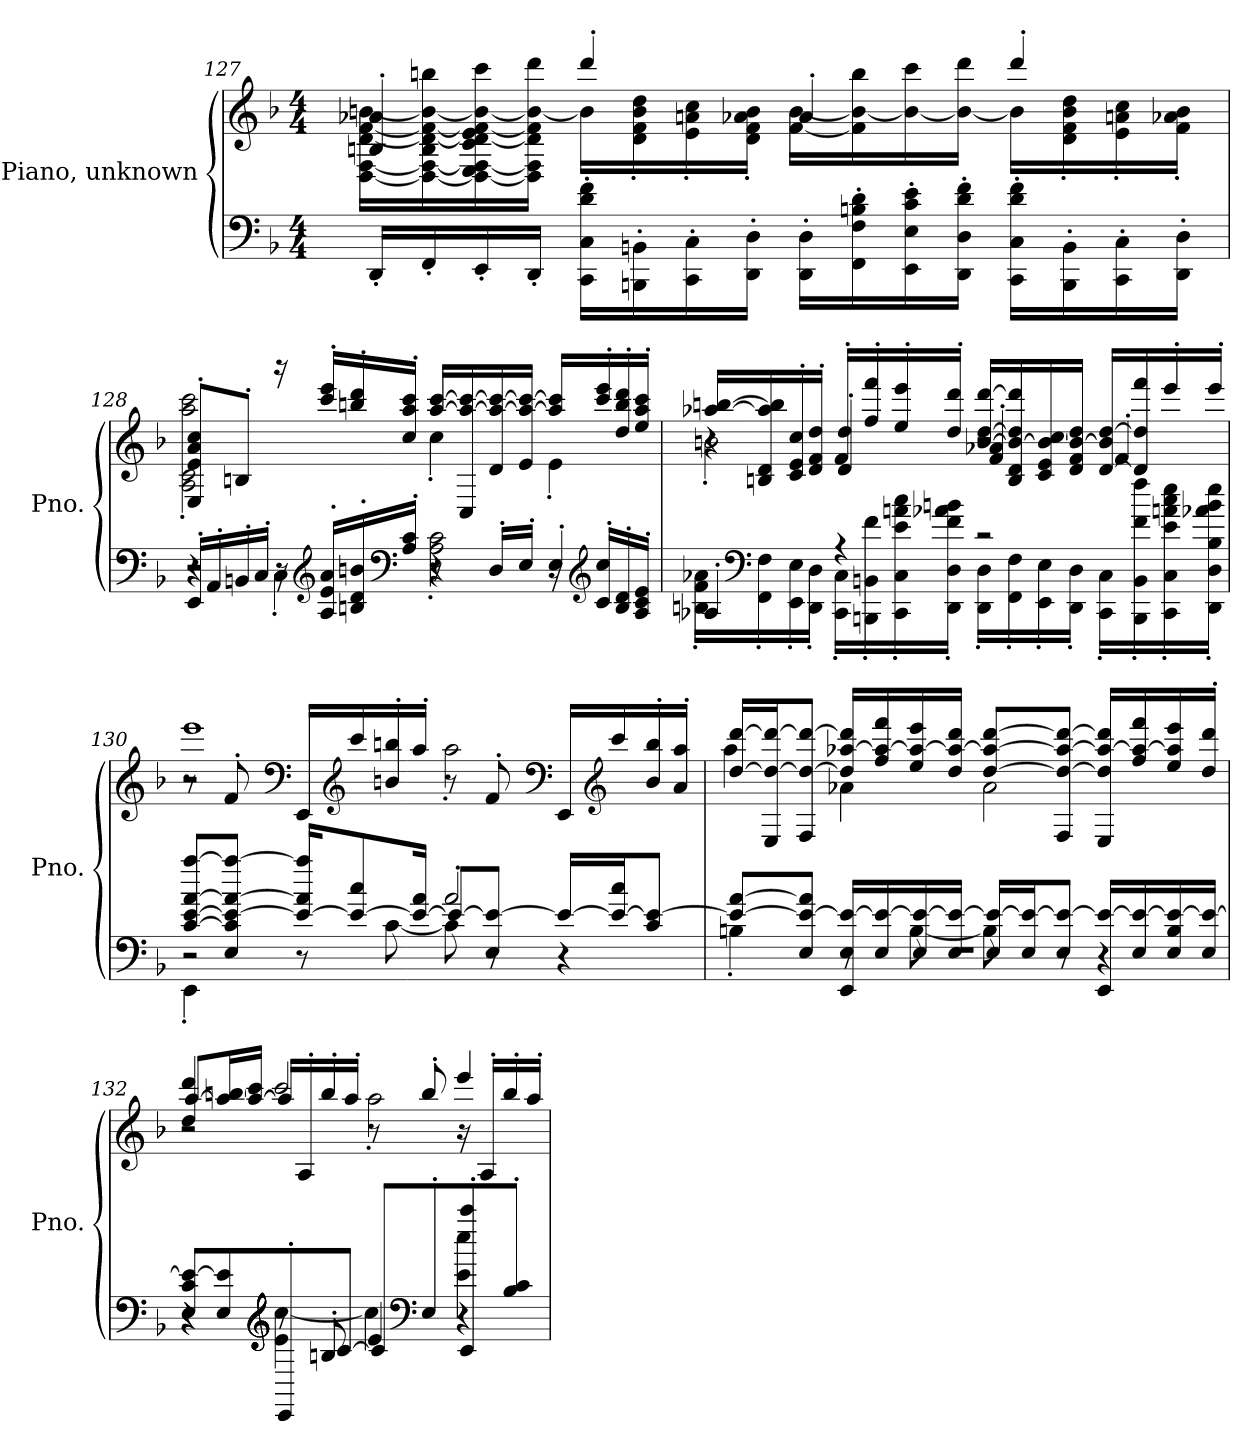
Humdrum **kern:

**kern	**kern
*part1	*part1
*staff2	*staff1
*I"Piano, unknown	*
*I'Pno.	*
!!LO:LB:g=z
*clefF4	*clefG2
*k[b-]	*k[b-]
*M4/4	*M4/4
=127	=127
*	*^
16DD'/LL	4Bn/' 4a-X/'	[16D\ [16F\ [16d\ [16f\ [16bn\LL
16FF'/	.	16D\_ 16F\_ 16B\ 16d\_ 16f\_ 16b\_ 16bbn\
16EE'/	.	16D\_ 16E\ 16F\_ 16c\ 16d\_ 16e\ 16f\_ 16b\_ 16ccc\
16DD'/JJ	.	16D\] 16F\] 16d\] 16f\] 16b\_ 16ddd\JJ
16CC\' 16C\' 16d\' 16f\'LL	4ddd'/	16b\LL]
16BBBn\' 16BBn\'	.	16d\' 16f\' 16b\' 16dd\'
16CC\' 16C\'	.	16e\' 16an\' 16cc\'
16DD\' 16D\'JJ	.	16d\' 16f\' 16a-X\' 16b\'JJ
16DD\' 16D\'LL	4a-'/	[16f\ [16b\LL
16FF\' 16F\' 16Bn\' 16d\'	.	16f\] 16b\_ 16bb\
16EE\' 16E\' 16c\' 16e\'	.	16b\_ 16ccc\
16DD\' 16D\' 16d\' 16f\'JJ	.	16b\_ 16ddd\JJ
16CC\' 16C\' 16d\' 16f\'LL	4ddd'/	16b\LL]
16BBB\' 16BB\'	.	16d\' 16f\' 16b\' 16dd\'
16CC\' 16C\'	.	16e\' 16an\' 16cc\'
16DD\' 16D\'JJ	.	16f\' 16a-X\' 16b\'JJ
!!LO:LB:g=z	!!
=128	=128	=128
*^	*	*
*	*^	*	*
16EE'/LL	4r	2r	8E/' 8e/' 8a/' 8cc/'L	2A\' 2c\' 2aa\' 2ccc\'
16AA'/	.	.	.	.
16BBn'/	.	.	8Bn'/J	.
16C'/JJ	.	.	.	.
16r	4C'\	.	16r	.
*clefG2	*	*	*	*
16A/' 16e/' 16a/'LL	.	.	16ccc/' 16eee/'LL	.
16Bn/' 16d/' 16bn/'	.	.	16bbn/' 16ddd/'	.
*clefF4	*	*	*	*
16A/' 16c/'JJ	.	.	16cc/' 16aa/' 16ccc/'JJ	.
8r	2A\' 2c\'	4r	[16aa/ [16ccc/LL	4cc'\
.	.	.	16C/ 16aa/_ 16ccc/_	.
16D'/LL	.	.	16d/ 16aa/_ 16ccc/_	.
16E'/JJ	.	.	16e/ 16aa/_ 16ccc/_JJ	.
16r	.	4E'/	16aa/] 16ccc/]LL	4e'\
*clefG2	*	*	*	*
16c/' 16cc/'LL	.	.	16ccc/' 16eee/'	.
16B/' 16d/'	.	.	16dd/' 16bb/' 16ddd/'	.
16A/' 16c/' 16e/'JJ	.	.	16ee/' 16aa/' 16ccc/'JJ	.
*	*v	*v	*	*
!!LO:LB:g=z
=129	=129	=129	=129
*	*	*	*^
4A-X'/	16Bn\' 16f\' 16a-X\'LL	[16aa-X/ [16bbn/LL	2bn'\	4r
*clefF4	*	*	*	*
.	16FF\' 16F\'	16Bn/ 16d/ 16aa-/] 16bb/]	.	.
.	16EE\' 16E\'	16c/' 16e/' 16cc/'	.	.
.	16DD\' 16D\'JJ	16d/' 16f/' 16dd/'JJ	.	.
4r	16CC\' 16C\'LL	16f'/LL	.	4d/' 4dd/'
.	16BBBn\' 16BBn\' 16f\'	16ff/' 16fff/'	.	.
.	16CC\' 16C\' 16e\' 16an\' 16cc\'	16ee/' 16eee/'	.	.
.	16DD\' 16D\' 16f\' 16a-X\' 16bn\'JJ	16dd/' 16ddd/'JJ	.	.
2r	16DD\' 16D\'LL	[16b/ [16dd/ [16ddd/LL	2r	4f/' 4a-X/'
.	16FF\' 16F\'	16B/ 16d/ 16b/_ 16dd/] 16ddd/]	.	.
.	16EE\' 16E\'	16c/ 16e/ 16b/_ 16cc/	.	.
.	16DD\' 16D\'JJ	16d/ 16f/ 16b/_ 16dd/JJ	.	.
.	16CC\' 16C\'LL	[16d/ 16b/] [16dd/LL	.	4f'/
.	16BBB\' 16BB\' 16f\' 16ff\'	16d/] 16dd/] 16fff/	.	.
.	16CC\' 16C\' 16e\' 16an\' 16cc\' 16ee\'	16eee'/	.	.
.	16DD\' 16D\' 16B\' 16a-X\' 16b\' 16ee\'JJ	16eee'/JJ	.	.
!!LO:LB:g=z	!!	!!
=130	=130	=130	=130	=130
*	*^	*	*	*
2r	4EE'\	[8c/ [8e/ [8a/ [8aa/L	1eee	2r	8r
.	.	8E/ 8c/] 8e/_ 8a/_ 8aa/_J	.	.	8f'/
*	*	*	*clefF4	*	*
.	8r	16e/_ 16a/] 16aa/]KL	.	.	16EE/LL
*	*	*	*clefG2	*	*
.	.	8e/_ 8cc/	.	.	16ccc/
.	[8c\	.	.	.	16bn/' 16bbn/'
.	.	16e/_ 16a/Jk	.	.	16aa'/JJ
2a'/	8c\]	8e/L_	.	2aa'\	8r
.	8r	8E/ 8e/_J	.	.	8f'/
*	*	*	*clefF4	*	*
.	4r	16e/LL_	.	.	16EE/LL
*	*	*	*clefG2	*	*
.	.	16e/_ 16cc/J	.	.	16ccc/
.	.	8c/ 8e/_J	.	.	16b/' 16bb/'
.	.	.	.	.	16a/' 16aa/'JJ
*	*	*	*	*v	*v
!!LO:LB:g=z
=131	=131	=131	=131	=131
1r	4Bn'\	8e/_ [8a/L	[16dd/ [16ddd/LL	4aa\
.	.	.	16E/ 16dd/_ 16ddd/_J	.
.	.	8E/ 8e/_ 8a/]J	8F/ 8dd/_ 8ddd/_J	.
.	8r	16EE/ 16E/ 16e/_LL	16dd/] [16aa-X/ 16ddd/]LL	4a-X\
.	.	16E/ 16e/_	16ff/ 16aa-/_ 16fff/	.
.	[8B\	16E/ 16e/_	16ee/ 16aa-/_ 16eee/	.
.	.	16E/ 16e/_JJ	16dd/ 16aa-/_ 16ddd/JJ	.
.	8B\]	16E/ 16e/_LL	[8dd/ 8aa-/_ [8ddd/L	2a-\
.	.	16E/ 16e/_J	.	.
.	8r	8E/ 8e/_J	8F/ 8dd/_ 8aa-/_ 8ddd/_J	.
.	4r	16EE/ 16e/_LL	16E/ 16dd/] 16aa-/_ 16ddd/]LL	.
.	.	16E/ 16e/_	16ff/ 16aa-/_ 16fff/	.
.	.	16E/ 16B/ 16e/_	16ee/ 16aa-/] 16eee/	.
.	.	16E/ 16e/_JJ	16dd/' 16ddd/'JJ	.
=132	=132	=132	=132	=132
*	*	*	*	*^
4r	4r	8E/ 8c/ 8e/_L	4dd/ 4ddd/	2r	[8aa/L
.	.	8E/ 8e/]	.	.	16aa/_ 16bbn/L
.	.	.	.	.	16aa/_ 16ccc/JJ
*clefG2	*	*	*	*	*
8r	4e\ [4cc\	8EE'/	2ccc/	.	16aa/LL]
.	.	.	.	.	16A'/
8Bn'/	.	[8c/J	.	.	16bb'/
.	.	.	.	.	16aa'/JJ
4e/	4cc\]	8c/L]	.	2aa'\	8r
*clefF4	*	*	*	*	*
.	.	8E'/	.	.	8bb'/
4r	4e\ 4ee\	8EE/' 8ccc/'	4eee/	.	16r
.	.	.	.	.	16A'/LL
.	.	8B/' 8c/'J	.	.	16bb'/
.	.	.	.	.	16aa'/JJ
*v	*v	*v	*	*	*
*	*v	*v	*v
=	=
*-	*-
